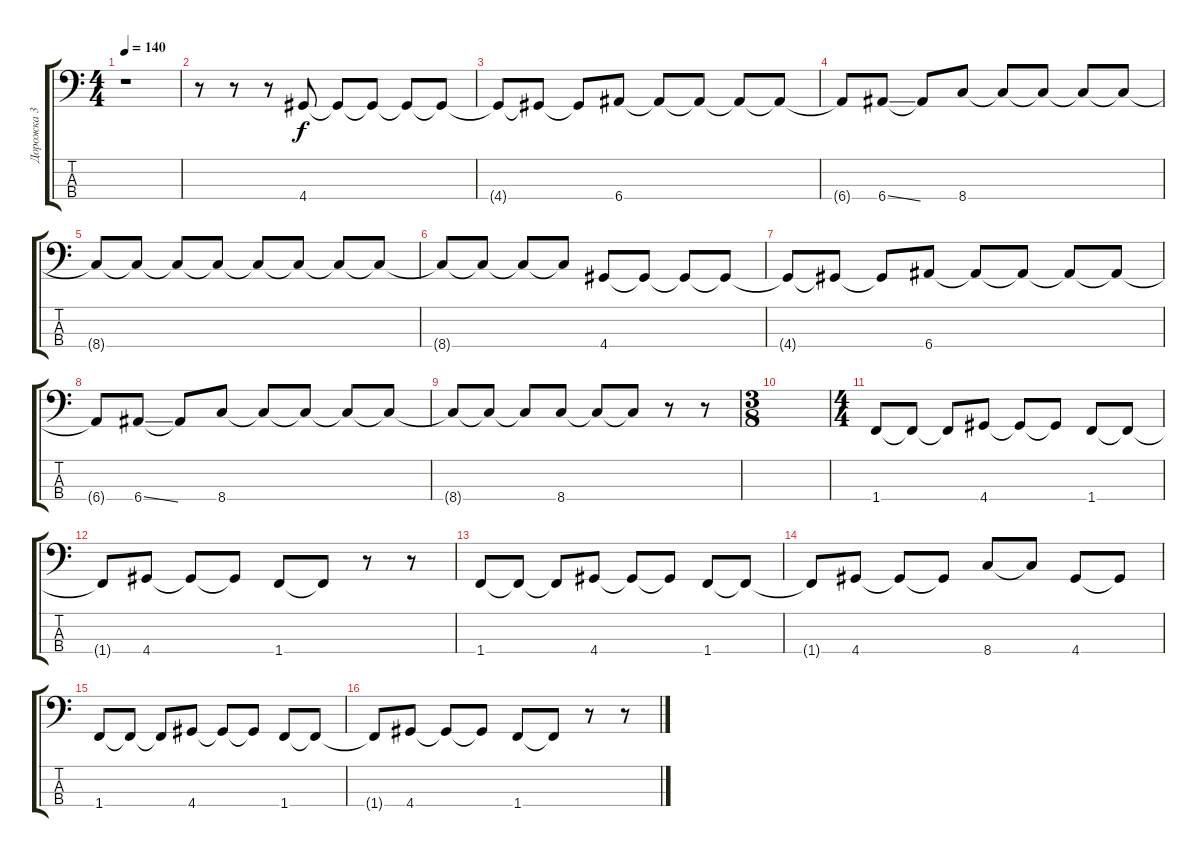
\track ("Дорожка 3" "Дорожка 3") {instrument electricbassfinger}
\staff {score tabs}
\tuning (G2 D2 A1 E1) {hide}
\ts (4 4)
\tempo 140
\clef f4
\ks c
r.1{dy f} |
r.8 r.8 r.8 4.4.8 4.4{t}.8 4.4{t}.8 4.4{t}.8 4.4{t}.8 |
4.4{t}.8 4.4{t}.8 4.4{t}.8 6.4.8 6.4{t}.8 6.4{t}.8 6.4{t}.8 6.4{t}.8 |
6.4{t}.8 6.4{ss}.8 6.4{t}.8 8.4.8 8.4{t}.8 8.4{t}.8 8.4{t}.8 8.4{t}.8 |
8.4{t}.8 8.4{t}.8 8.4{t}.8 8.4{t}.8 8.4{t}.8 8.4{t}.8 8.4{t}.8 8.4{t}.8 |
8.4{t}.8 8.4{t}.8 8.4{t}.8 8.4{t}.8 4.4.8 4.4{t}.8 4.4{t}.8 4.4{t}.8 |
4.4{t}.8 4.4{t}.8 4.4{t}.8 6.4.8 6.4{t}.8 6.4{t}.8 6.4{t}.8 6.4{t}.8 |
6.4{t}.8 6.4{ss}.8 6.4{t}.8 8.4.8 8.4{t}.8 8.4{t}.8 8.4{t}.8 8.4{t}.8 |
8.4{t}.8 8.4{t}.8 8.4{t}.8 8.4.8 8.4{t}.8 8.4{t}.8 r.8 r.8 |
\ts (3 8)
|
\ts (4 4)
1.4.8 1.4{t}.8 1.4{t}.8 4.4.8 4.4{t}.8 4.4{t}.8 1.4.8 1.4{t}.8 |
1.4{t}.8 4.4.8 4.4{t}.8 4.4{t}.8 1.4.8 1.4{t}.8 r.8 r.8 |
1.4.8 1.4{t}.8 1.4{t}.8 4.4.8 4.4{t}.8 4.4{t}.8 1.4.8 1.4{t}.8 |
1.4{t}.8 4.4.8 4.4{t}.8 4.4{t}.8 8.4.8 8.4{t}.8 4.4.8 4.4{t}.8 |
1.4.8 1.4{t}.8 1.4{t}.8 4.4.8 4.4{t}.8 4.4{t}.8 1.4.8 1.4{t}.8 |
1.4{t}.8 4.4.8 4.4{t}.8 4.4{t}.8 1.4.8 1.4{t}.8 r.8 r.8
